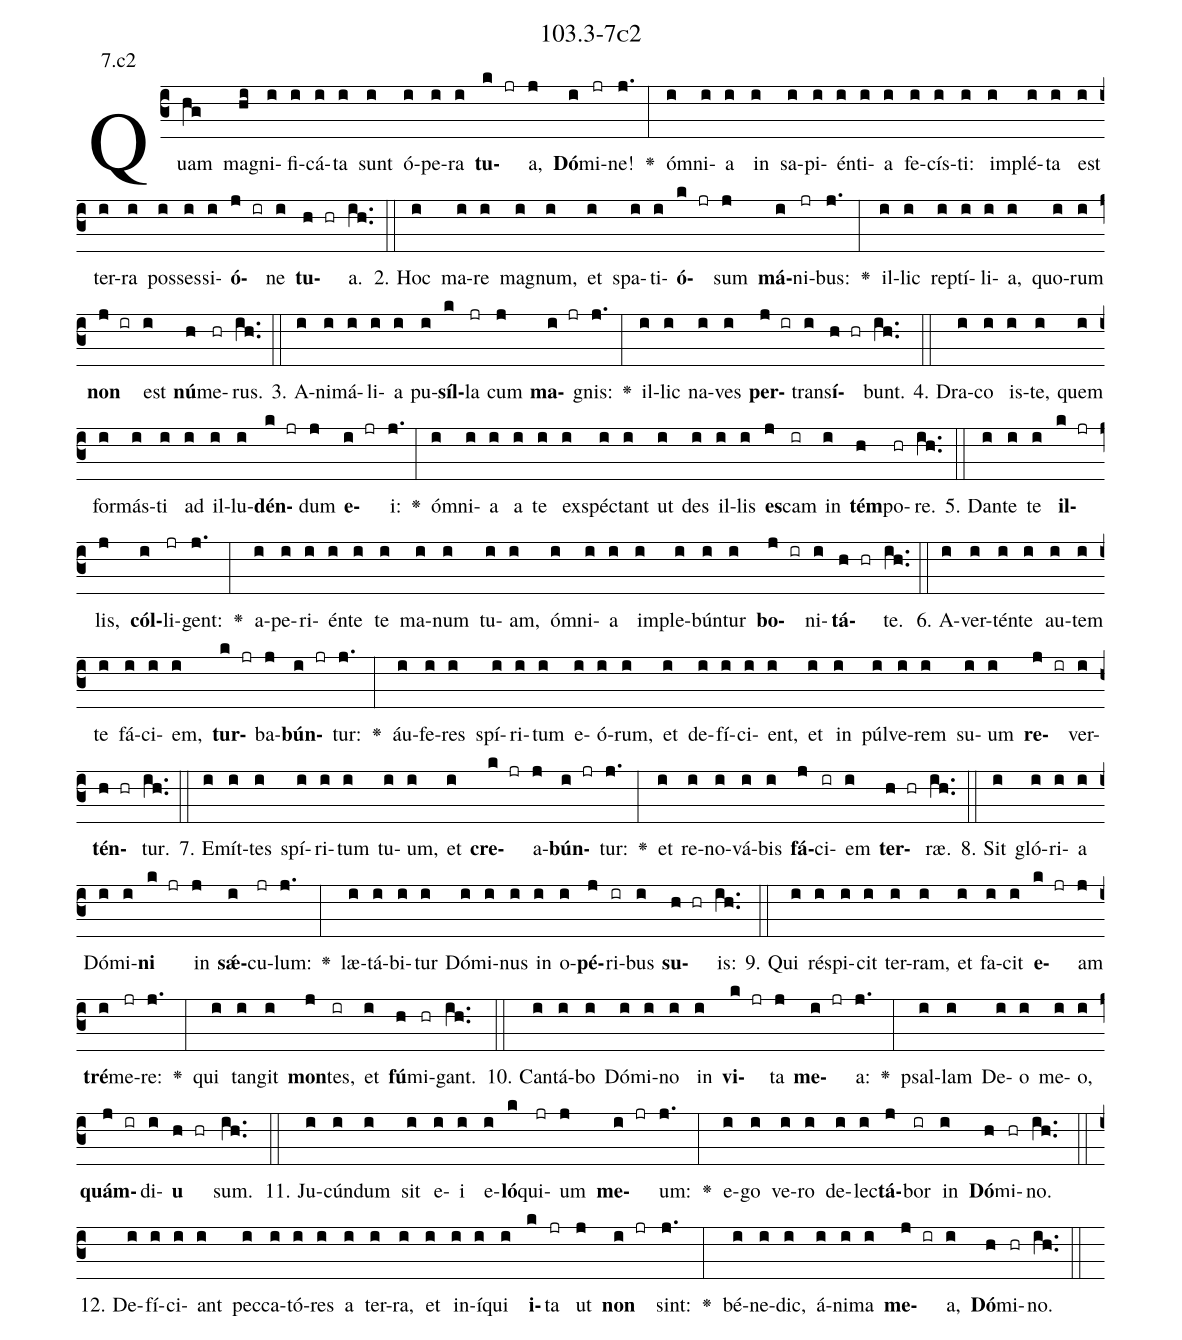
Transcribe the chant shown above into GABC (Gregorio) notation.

name: 103.3-7c2;
annotation: 7.c2;
%%
(c3)Quam(hg) ma(hi)gni(i)fi(i)cá(i)ta(i) sunt(i) ó(i)pe(i)ra(i) <b>tu</b>(k jr)a,(j) <b>Dó</b>(i)mi(jr)ne!(j.) <v>\greheightstar</v>(:) óm(i)ni(i)a(i) in(i) sa(i)pi(i)én(i)ti(i)a(i) fe(i)cís(i)ti:(i) im(i)plé(i)ta(i) est(i) ter(i)ra(i) pos(i)ses(i)si(i)<b>ó</b>(j ir)ne(i) <b>tu</b>(h hr)a.(ih..) (::)
2. Hoc(i) ma(i)re(i) ma(i)gnum,(i) et(i) spa(i)ti(i)<b>ó</b>(k jr)sum(j) <b>má</b>(i)ni(jr)bus:(j.) <v>\greheightstar</v>(:) il(i)lic(i) rep(i)tí(i)li(i)a,(i) quo(i)rum(i) <b>non</b>(j ir) est(i) <b>nú</b>(h)me(hr)rus.(ih..) (::)
3. A(i)ni(i)má(i)li(i)a(i) pu(i)<b>síl</b>(k)la(jr) cum(j) <b>ma</b>(i jr)gnis:(j.) <v>\greheightstar</v>(:) il(i)lic(i) na(i)ves(i) <b>per</b>(j ir)trans(i)<b>í</b>(h hr)bunt.(ih..) (::)
4. Dra(i)co(i) is(i)te,(i) quem(i) for(i)más(i)ti(i) ad(i) il(i)lu(i)<b>dén</b>(k jr)dum(j) <b>e</b>(i jr)i:(j.) <v>\greheightstar</v>(:) óm(i)ni(i)a(i) a(i) te(i) ex(i)spéc(i)tant(i) ut(i) des(i) il(i)lis(i) <b>es</b>(j)cam(ir) in(i) <b>tém</b>(h)po(hr)re.(ih..) (::)
5. Dan(i)te(i) te(i) <b>il</b>(k jr)lis,(j) <b>cól</b>(i)li(jr)gent:(j.) <v>\greheightstar</v>(:) a(i)pe(i)ri(i)én(i)te(i) te(i) ma(i)num(i) tu(i)am,(i) óm(i)ni(i)a(i) im(i)ple(i)bún(i)tur(i) <b>bo</b>(j ir)ni(i)<b>tá</b>(h hr)te.(ih..) (::)
6. A(i)ver(i)tén(i)te(i) au(i)tem(i) te(i) fá(i)ci(i)em,(i) <b>tur</b>(k jr)ba(j)<b>bún</b>(i jr)tur:(j.) <v>\greheightstar</v>(:) áu(i)fe(i)res(i) spí(i)ri(i)tum(i) e(i)ó(i)rum,(i) et(i) de(i)fí(i)ci(i)ent,(i) et(i) in(i) púl(i)ve(i)rem(i) su(i)um(i) <b>re</b>(j ir)ver(i)<b>tén</b>(h hr)tur.(ih..) (::)
7. E(i)mít(i)tes(i) spí(i)ri(i)tum(i) tu(i)um,(i) et(i) <b>cre</b>(k jr)a(j)<b>bún</b>(i jr)tur:(j.) <v>\greheightstar</v>(:) et(i) re(i)no(i)vá(i)bis(i) <b>fá</b>(j)ci(ir)em(i) <b>ter</b>(h hr)ræ.(ih..) (::)
8. Sit(i) gló(i)ri(i)a(i) Dó(i)mi(i)<b>ni</b>(k jr) in(j) <b>sǽ</b>(i)cu(jr)lum:(j.) <v>\greheightstar</v>(:) læ(i)tá(i)bi(i)tur(i) Dó(i)mi(i)nus(i) in(i) o(i)<b>pé</b>(j)ri(ir)bus(i) <b>su</b>(h hr)is:(ih..) (::)
9. Qui(i) ré(i)spi(i)cit(i) ter(i)ram,(i) et(i) fa(i)cit(i) <b>e</b>(k jr)am(j) <b>tré</b>(i)me(jr)re:(j.) <v>\greheightstar</v>(:) qui(i) tan(i)git(i) <b>mon</b>(j)tes,(ir) et(i) <b>fú</b>(h)mi(hr)gant.(ih..) (::)
10. Can(i)tá(i)bo(i) Dó(i)mi(i)no(i) in(i) <b>vi</b>(k jr)ta(j) <b>me</b>(i jr)a:(j.) <v>\greheightstar</v>(:) psal(i)lam(i) De(i)o(i) me(i)o,(i) <b>quám</b>(j ir)di(i)<b>u</b>(h hr) sum.(ih..) (::)
11. Ju(i)cún(i)dum(i) sit(i) e(i)i(i) e(i)<b>ló</b>(k)qui(jr)um(j) <b>me</b>(i jr)um:(j.) <v>\greheightstar</v>(:) e(i)go(i) ve(i)ro(i) de(i)lec(i)<b>tá</b>(j)bor(ir) in(i) <b>Dó</b>(h)mi(hr)no.(ih..) (::)
12. De(i)fí(i)ci(i)ant(i) pec(i)ca(i)tó(i)res(i) a(i) ter(i)ra,(i) et(i) in(i)í(i)qui(i) <b>i</b>(k)ta(jr) ut(j) <b>non</b>(i jr) sint:(j.) <v>\greheightstar</v>(:) bé(i)ne(i)dic,(i) á(i)ni(i)ma(i) <b>me</b>(j ir)a,(i) <b>Dó</b>(h)mi(hr)no.(ih..) (::)
